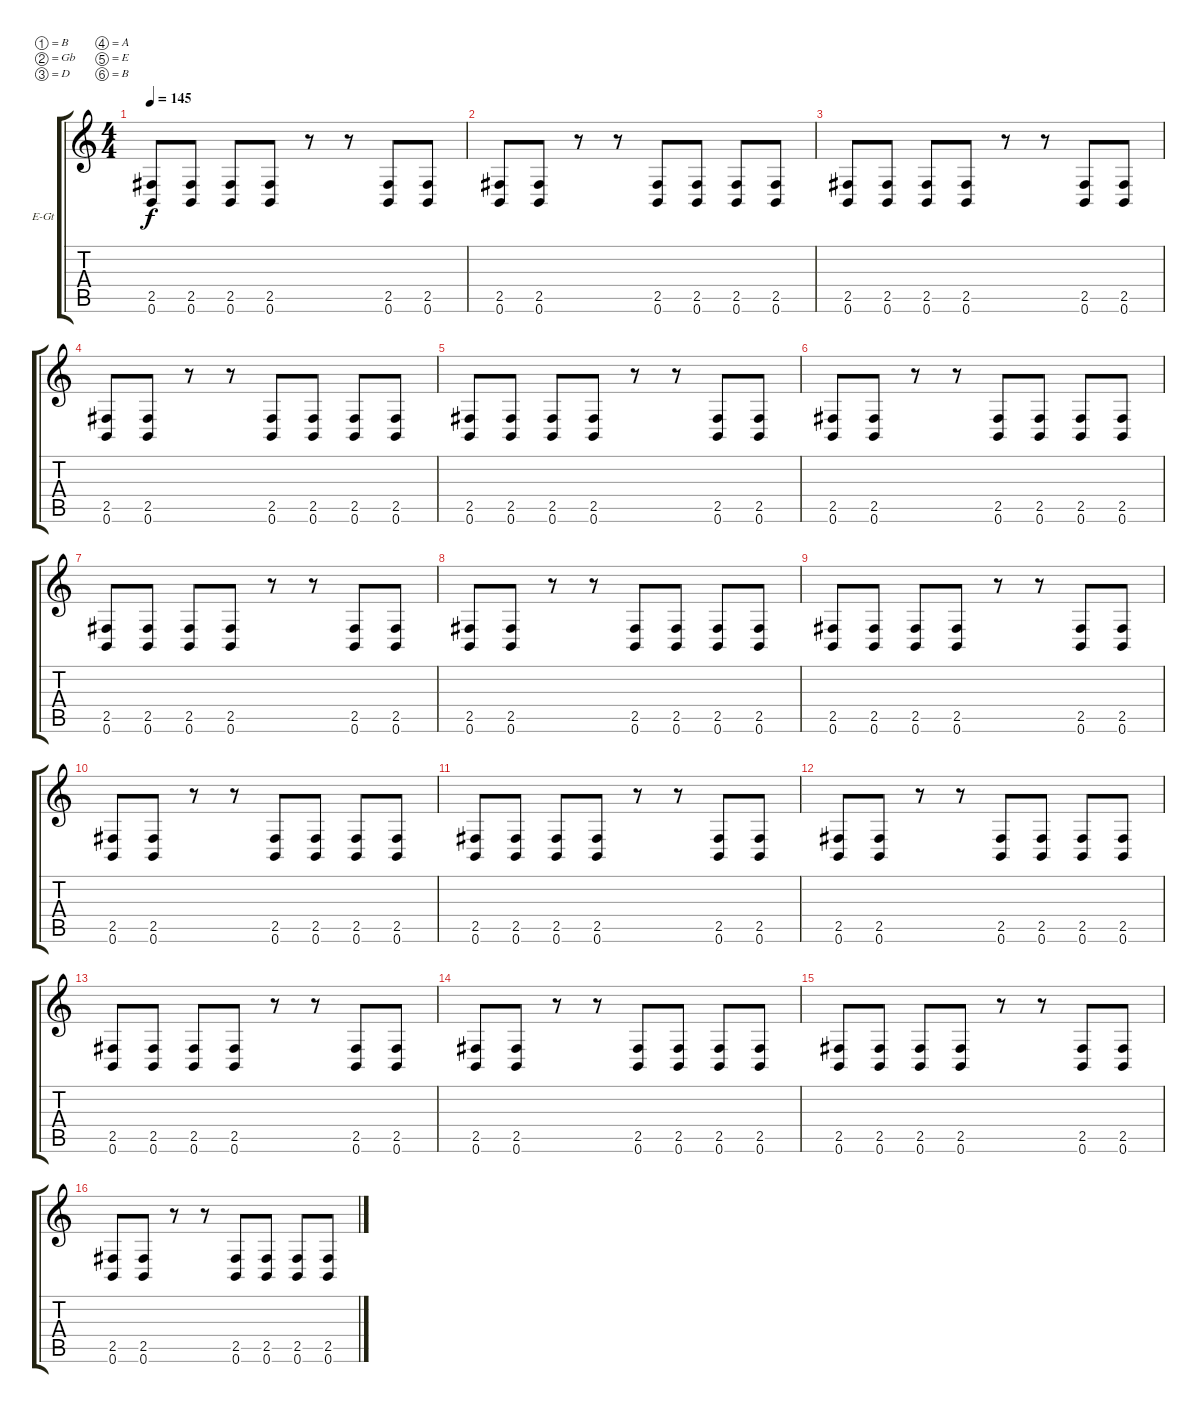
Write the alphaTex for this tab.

\bracketExtendMode groupsimilarinstruments
\firstSystemTrackNameOrientation horizontal
\otherSystemsTrackNameOrientation horizontal
\track ("RG LEFT" "E-Gt") {instrument distortionguitar}
\staff {score tabs}
\tuning (B3 Gb3 D3 A2 E2 B1)
\ts (4 4)
\tempo 145
\clef g2
\ks c
(2.5 0.6).8{dy f} (2.5 0.6).8 (2.5 0.6).8 (2.5 0.6).8 r.8 r.8 (2.5 0.6).8 (2.5 0.6).8 |
(2.5 0.6).8 (2.5 0.6).8 r.8 r.8 (2.5 0.6).8 (2.5 0.6).8 (2.5 0.6).8 (2.5 0.6).8 |
(2.5 0.6).8 (2.5 0.6).8 (2.5 0.6).8 (2.5 0.6).8 r.8 r.8 (2.5 0.6).8 (2.5 0.6).8 |
(2.5 0.6).8 (2.5 0.6).8 r.8 r.8 (2.5 0.6).8 (2.5 0.6).8 (2.5 0.6).8 (2.5 0.6).8 |
(2.5 0.6).8 (2.5 0.6).8 (2.5 0.6).8 (2.5 0.6).8 r.8 r.8 (2.5 0.6).8 (2.5 0.6).8 |
(2.5 0.6).8 (2.5 0.6).8 r.8 r.8 (2.5 0.6).8 (2.5 0.6).8 (2.5 0.6).8 (2.5 0.6).8 |
(2.5 0.6).8 (2.5 0.6).8 (2.5 0.6).8 (2.5 0.6).8 r.8 r.8 (2.5 0.6).8 (2.5 0.6).8 |
(2.5 0.6).8 (2.5 0.6).8 r.8 r.8 (2.5 0.6).8 (2.5 0.6).8 (2.5 0.6).8 (2.5 0.6).8 |
(2.5 0.6).8 (2.5 0.6).8 (2.5 0.6).8 (2.5 0.6).8 r.8 r.8 (2.5 0.6).8 (2.5 0.6).8 |
(2.5 0.6).8 (2.5 0.6).8 r.8 r.8 (2.5 0.6).8 (2.5 0.6).8 (2.5 0.6).8 (2.5 0.6).8 |
(2.5 0.6).8 (2.5 0.6).8 (2.5 0.6).8 (2.5 0.6).8 r.8 r.8 (2.5 0.6).8 (2.5 0.6).8 |
(2.5 0.6).8 (2.5 0.6).8 r.8 r.8 (2.5 0.6).8 (2.5 0.6).8 (2.5 0.6).8 (2.5 0.6).8 |
(2.5 0.6).8 (2.5 0.6).8 (2.5 0.6).8 (2.5 0.6).8 r.8 r.8 (2.5 0.6).8 (2.5 0.6).8 |
(2.5 0.6).8 (2.5 0.6).8 r.8 r.8 (2.5 0.6).8 (2.5 0.6).8 (2.5 0.6).8 (2.5 0.6).8 |
(2.5 0.6).8 (2.5 0.6).8 (2.5 0.6).8 (2.5 0.6).8 r.8 r.8 (2.5 0.6).8 (2.5 0.6).8 |
(2.5 0.6).8 (2.5 0.6).8 r.8 r.8 (2.5 0.6).8 (2.5 0.6).8 (2.5 0.6).8 (2.5 0.6).8
